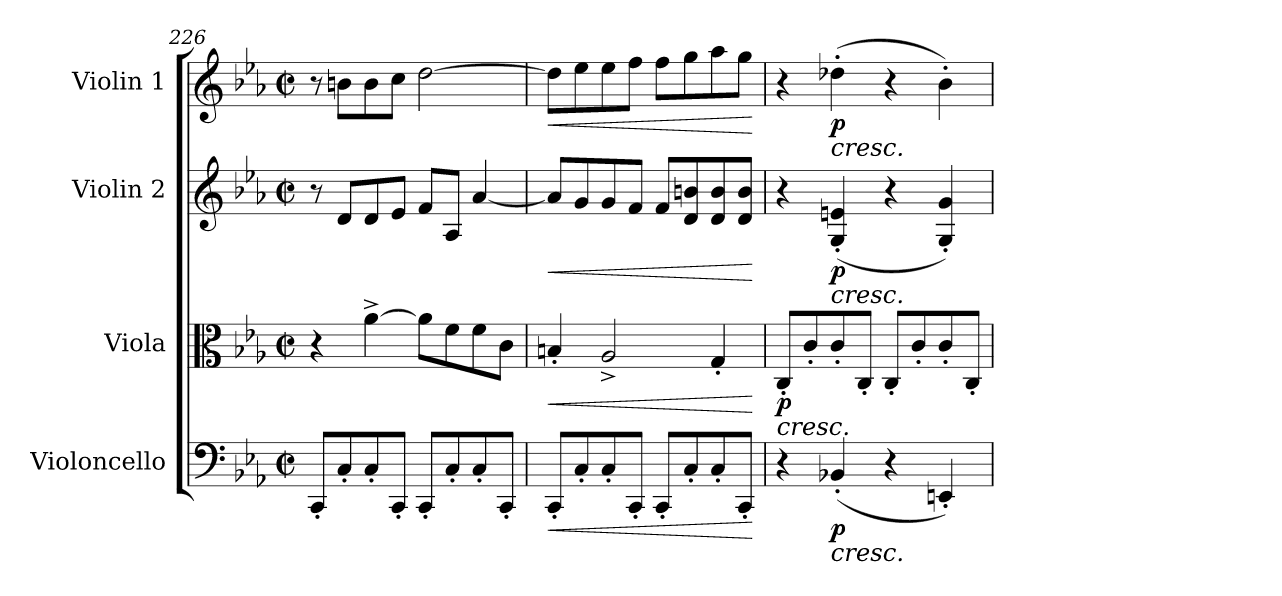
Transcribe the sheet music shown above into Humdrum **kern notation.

**kern	**dynam	**kern	**dynam	**kern	**dynam	**kern	**dynam
*part4	*part4	*part3	*part3	*part2	*part2	*part1	*part1
*staff4	*staff4	*staff3	*staff3	*staff2	*staff2	*staff1	*staff1
*I"Violoncello	*	*I"Viola	*	*I"Violin 2	*	*I"Violin 1	*
*I'Vc	*	*I'Vla	*	*I'Vln	*	*I'Vln	*
*clefF4	*	*clefC3	*	*clefG2	*	*clefG2	*
*k[b-e-a-]	*	*k[b-e-a-]	*	*k[b-e-a-]	*	*k[b-e-a-]	*
*M2/2	*	*M2/2	*	*M2/2	*	*M2/2	*
*met(c|)	*	*met(c|)	*	*met(c|)	*	*met(c|)	*
=226	=226	=226	=226	=226	=226	=226	=226
8CC'/L	.	4r	.	8r	.	8r	.
8C'/	.	.	.	8d/L	.	8bn\L	.
8C'/	.	[4a-^\	.	8d/	.	8b\	.
8CC'/J	.	.	.	8e-/J	.	8cc\J	.
8CC'/L	.	8a-\L]	.	8f/L	.	[2dd\	.
8C'/	.	8f\	.	8A-/J	.	.	.
8C'/	.	8f\	.	[4a-/	.	.	.
8CC'/J	.	8c\J	.	.	.	.	.
=227	=227	=227	=227	=227	=227	=227	=227
!	!LO:HP:b	!	!LO:HP:b	!	!LO:HP:b	!	!LO:HP:b
8CC'/L	<	4Bn'/	<	8a-/L]	<	8dd\L]	<
8C'/	.	.	.	8g/	.	8ee-\	.
8C'/	.	2A-^/	.	8g/	.	8ee-\	.
8CC'/J	.	.	.	8f/J	.	8ff\J	.
8CC'/L	.	.	.	8f/L	.	8ff\L	.
8C'/	.	.	.	8d/ 8bn/	.	8gg\	.
8C'/	.	4G'/	.	8d/ 8b/	.	8aa-\	.
8CC'/J	.	.	.	8d/ 8b/J	.	8gg\J	.
.	[	.	[	.	[	.	[
=228	=228	=228	=228	=228	=228	=228	=228
!	!	!LO:TX:b:i:t=cresc.	!	!	!	!	!
!	!	!	!LO:DY:b	!	!	!	!
4r	.	8C'/L	p	4r	.	4r	.
.	.	8c'/	.	.	.	.	.
!	!	!	!	!	!	!LO:TX:b:i:t=cresc.	!
!	!	!	!	!LO:TX:b:i:t=cresc.	!	!	!
!LO:TX:b:i:t=cresc.	!	!	!	!	!	!	!
!	!LO:DY:b	!	!	!	!LO:DY:b	!	!LO:DY:b
(4BB-X'/	p	8c'/	.	(4G/' 4en/'	p	(4dd-X'\	p
.	.	8C'/J	.	.	.	.	.
4r	.	8C'/L	.	4r	.	4r	.
.	.	8c'/	.	.	.	.	.
4EEn'/)	.	8c'/	.	4G/' 4g/')	.	4b-'\)	.
.	.	8C'/J	.	.	.	.	.
=	=	=	=	=	=	=	=
*-	*-	*-	*-	*-	*-	*-	*-
